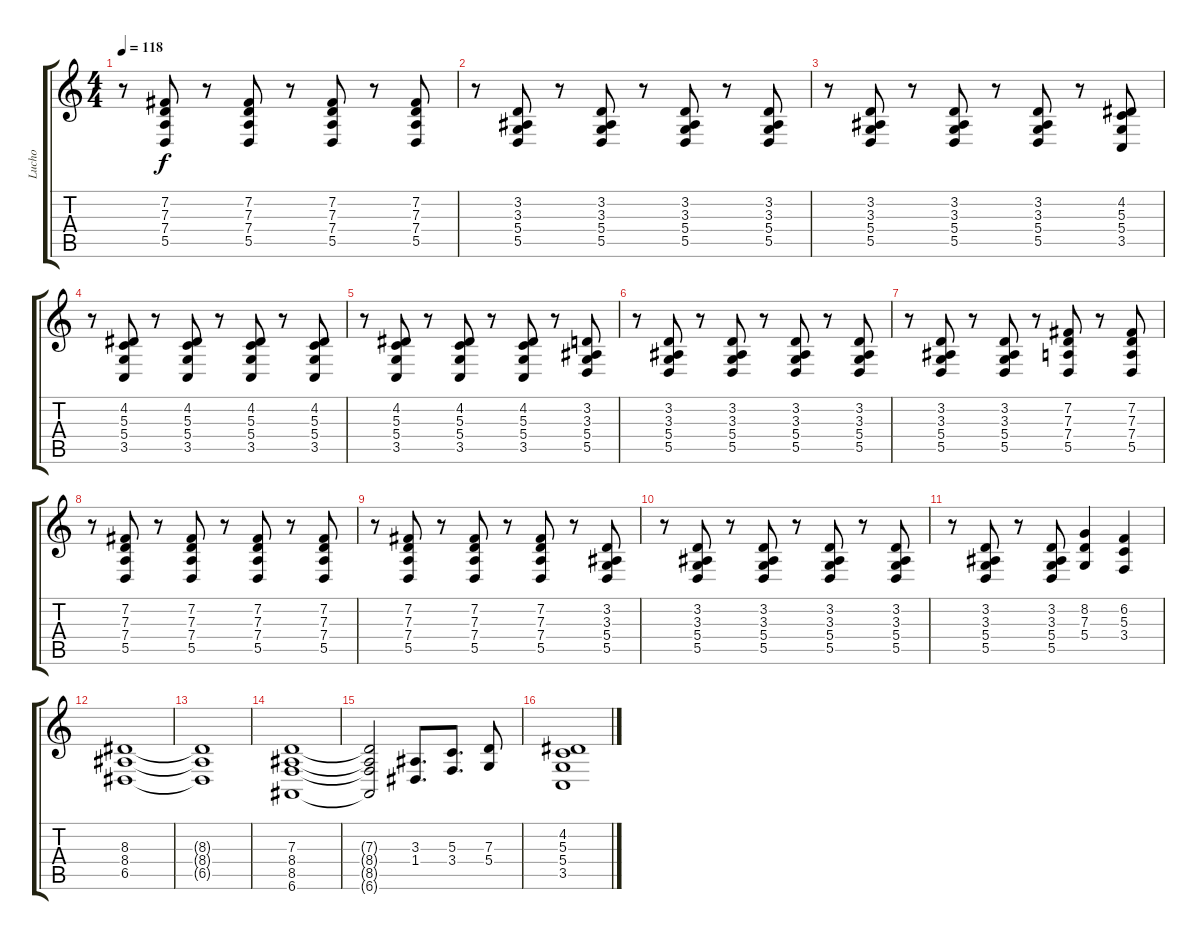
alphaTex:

\track ("Lucho" "Lucho") {instrument drawbarorgan}
\staff {score tabs}
\tuning (E4 B3 G3 D3 A2 E2) {hide}
\ts (4 4)
\tempo 118
\clef g2
\ks c
r.8{dy f} (7.2 7.3 7.4 5.5).8 r.8 (7.2 7.3 7.4 5.5).8 r.8 (7.2 7.3 7.4 5.5).8 r.8 (7.2 7.3 7.4 5.5).8 |
r.8 (3.2 3.3 5.4 5.5).8 r.8 (3.2 3.3 5.4 5.5).8 r.8 (3.2 3.3 5.4 5.5).8 r.8 (3.2 3.3 5.4 5.5).8 |
r.8 (3.2 3.3 5.4 5.5).8 r.8 (3.2 3.3 5.4 5.5).8 r.8 (3.2 3.3 5.4 5.5).8 r.8 (4.2 5.3 5.4 3.5).8 |
r.8 (4.2 5.3 5.4 3.5).8 r.8 (4.2 5.3 5.4 3.5).8 r.8 (4.2 5.3 5.4 3.5).8 r.8 (4.2 5.3 5.4 3.5).8 |
r.8 (4.2 5.3 5.4 3.5).8 r.8 (4.2 5.3 5.4 3.5).8 r.8 (4.2 5.3 5.4 3.5).8 r.8 (3.2 3.3 5.4 5.5).8 |
r.8 (3.2 3.3 5.4 5.5).8 r.8 (3.2 3.3 5.4 5.5).8 r.8 (3.2 3.3 5.4 5.5).8 r.8 (3.2 3.3 5.4 5.5).8 |
r.8 (3.2 3.3 5.4 5.5).8 r.8 (3.2 3.3 5.4 5.5).8 r.8 (7.2 7.3 7.4 5.5).8 r.8 (7.2 7.3 7.4 5.5).8 |
r.8 (7.2 7.3 7.4 5.5).8 r.8 (7.2 7.3 7.4 5.5).8 r.8 (7.2 7.3 7.4 5.5).8 r.8 (7.2 7.3 7.4 5.5).8 |
r.8 (7.2 7.3 7.4 5.5).8 r.8 (7.2 7.3 7.4 5.5).8 r.8 (7.2 7.3 7.4 5.5).8 r.8 (3.2 3.3 5.4 5.5).8 |
r.8 (3.2 3.3 5.4 5.5).8 r.8 (3.2 3.3 5.4 5.5).8 r.8 (3.2 3.3 5.4 5.5).8 r.8 (3.2 3.3 5.4 5.5).8 |
r.8 (3.2 3.3 5.4 5.5).8 r.8 (3.2 3.3 5.4 5.5).8 (8.2 7.3 5.4).4 (6.2 5.3 3.4).4 |
(8.3 8.4 6.5).1 |
(8.3{t} 8.4{t} 6.5{t}).1 |
(7.3 8.4 8.5 6.6).1 |
(7.3{t} 8.4{t} 8.5{t} 6.6{t}).2 (3.3 1.4).8{d} (5.3 3.4).8{d} (7.3 5.4).8 |
(4.2 5.3 5.4 3.5).1
